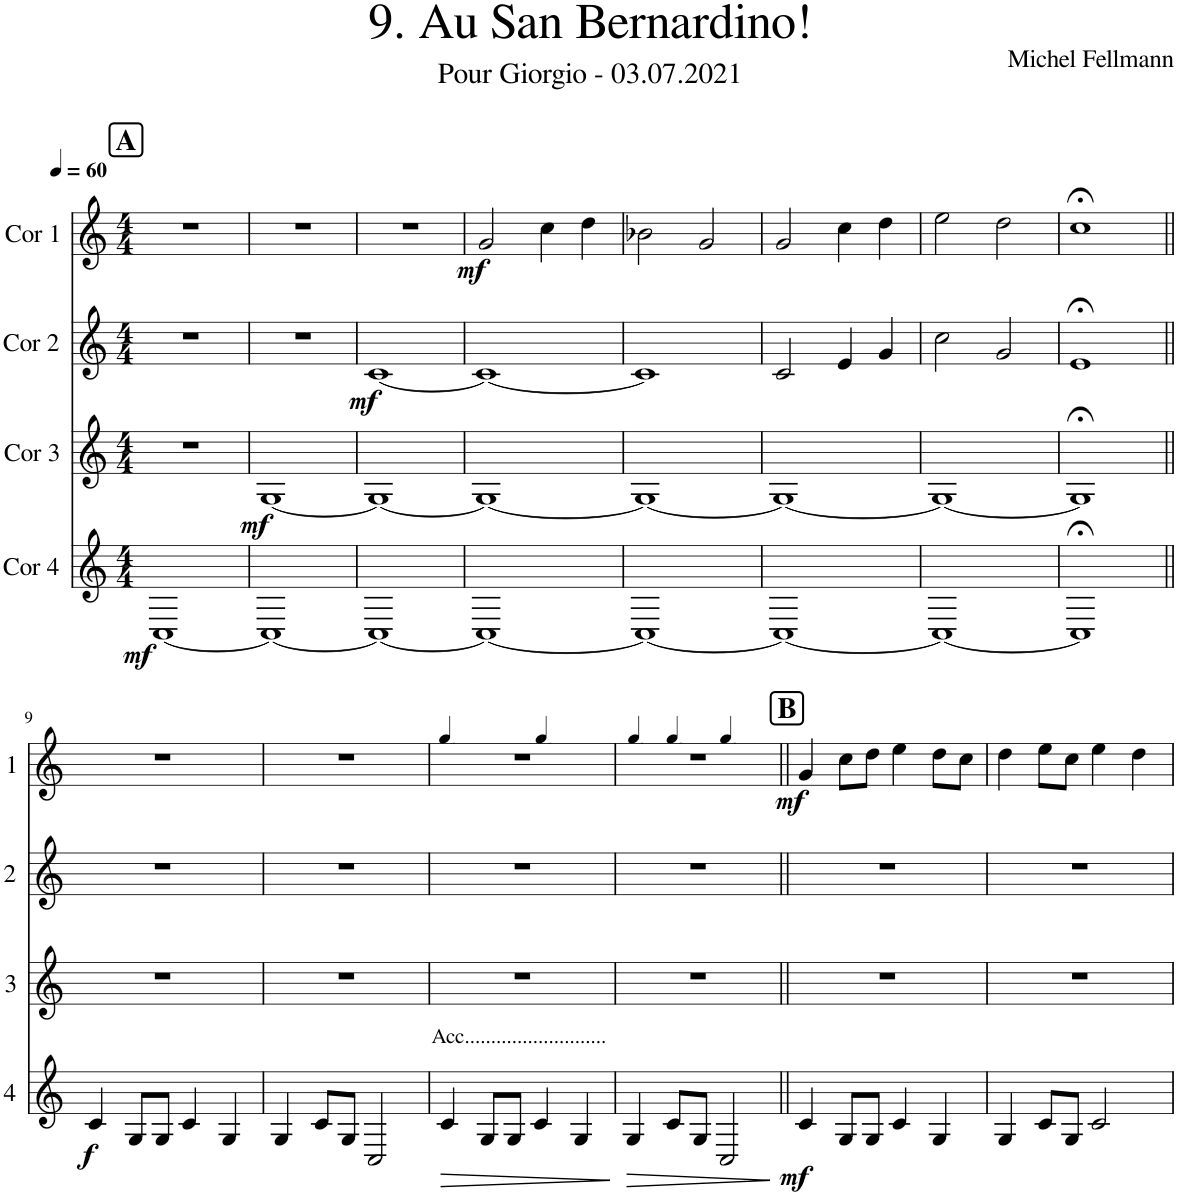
**kern	**dynam	**kern	**dynam	**kern	**dynam	**kern	**dynam
*part4	*part4	*part3	*part3	*part2	*part2	*part1	*part1
*staff4	*staff4	*staff3	*staff3	*staff2	*staff2	*staff1	*staff1
*I"Cor 4	*	*I"Cor 3	*	*I"Cor 2	*	*I"Cor 1	*
*clefG2	*	*clefG2	*	*clefG2	*	*clefG2	*
*Trd4c7	*	*Trd4c7	*	*Trd4c7	*	*Trd4c7	*
*k[]	*	*k[]	*	*k[]	*	*k[]	*
*M4/4	*	*M4/4	*	*M4/4	*	*M4/4	*
*MM60	*	*MM60	*	*MM60	*	*MM60	*
!!LO:REH:place=s1:a:B:cj:fs=14:t=A
=1	=1	=1	=1	=1	=1	=1	=1
!	!LO:DY:b	!	!	!	!	!	!
[1C	mf	1r	.	1r	.	1r	.
=2	=2	=2	=2	=2	=2	=2	=2
!	!	!	!LO:DY:b	!	!	!	!
1C_	.	[1G	mf	1r	.	1r	.
=3	=3	=3	=3	=3	=3	=3	=3
!	!	!	!	!	!LO:DY:b	!	!
1C_	.	1G_	.	[1c	mf	1r	.
=4	=4	=4	=4	=4	=4	=4	=4
!	!	!	!	!	!	!	!LO:DY:b
1C_	.	1G_	.	1c_	.	2g/	mf
.	.	.	.	.	.	4cc\	.
.	.	.	.	.	.	4dd\	.
=5	=5	=5	=5	=5	=5	=5	=5
1C_	.	1G_	.	1c]	.	2b-X\	.
.	.	.	.	.	.	2g/	.
=6	=6	=6	=6	=6	=6	=6	=6
1C_	.	1G_	.	2c/	.	2g/	.
.	.	.	.	4e/	.	4cc\	.
.	.	.	.	4g/	.	4dd\	.
=7	=7	=7	=7	=7	=7	=7	=7
1C_	.	1G_	.	2cc\	.	2ee\	.
.	.	.	.	2g/	.	2dd\	.
=8	=8	=8	=8	=8	=8	=8	=8
1C;<]	.	1G;<]	.	1e;<	.	1cc;<	.
!!LO:LB:g=z
=9||	=9||	=9||	=9||	=9||	=9||	=9||	=9||
!	!LO:DY:b	!	!	!	!	!	!
4c/	f	1r	.	1r	.	1r	.
8G/L	.	.	.	.	.	.	.
8G/J	.	.	.	.	.	.	.
4c/	.	.	.	.	.	.	.
4G/	.	.	.	.	.	.	.
=10	=10	=10	=10	=10	=10	=10	=10
4G/	.	1r	.	1r	.	1r	.
8c/L	.	.	.	.	.	.	.
8G/J	.	.	.	.	.	.	.
2C/	.	.	.	.	.	.	.
=11	=11	=11	=11	=11	=11	=11	=11
*	*	*	*	*	*	*MM62	*
!LO:TX:a:t=Acc...........................	!	!	!	!	!	!	!
!	!LO:HP:b	!	!	!	!	!	!
*	*	*	*	*	*	*^	*
4c/	>	1r	.	1r	.	1r	2ryy	.
8G/L	.	.	.	.	.	.	.	.
8G/J	.	.	.	.	.	.	.	.
*	*	*	*	*	*	*MM65	*	*
4c/	.	.	.	.	.	.	2ryy	.
4G/	.	.	.	.	.	.	.	.
.	]	.	.	.	.	.	.	.
*	*	*	*	*	*	*v	*v	*
=12	=12	=12	=12	=12	=12	=12	=12
*	*	*	*	*	*	*MM69	*
*	*	*	*	*	*	*^	*
!	!LO:HP:b	!	!	!	!	!	!	!
*	*	*	*	*	*	*	*^	*
4G/	>	1r	.	1r	.	1r	4ryy	2ryy	.
*	*	*	*	*	*	*MM74	*	*	*
8c/L	.	.	.	.	.	.	2.ryy	.	.
8G/J	.	.	.	.	.	.	.	.	.
*	*	*	*	*	*	*MM80	*	*	*
2C/	.	.	.	.	.	.	.	2ryy	.
.	]	.	.	.	.	.	.	.	.
!!LO:REH:place=s1:a:B:cj:fs=14:t=B
=13||	=13||	=13||	=13||	=13||	=13||	=13||	=13||	=13||	=13||
!	!LO:DY:b	!	!	!	!	!	!	!	!LO:DY:b
*	*	*	*	*	*	*v	*v	*v	*
4c/	mf	1r	.	1r	.	4g/	mf
8G/L	.	.	.	.	.	8cc\L	.
8G/J	.	.	.	.	.	8dd\J	.
4c/	.	.	.	.	.	4ee\	.
4G/	.	.	.	.	.	8dd\L	.
.	.	.	.	.	.	8cc\J	.
=14	=14	=14	=14	=14	=14	=14	=14
4G/	.	1r	.	1r	.	4dd\	.
8c/L	.	.	.	.	.	8ee\L	.
8G/J	.	.	.	.	.	8cc\J	.
2c/	.	.	.	.	.	4ee\	.
.	.	.	.	.	.	4dd\	.
=	=	=	=	=	=	=	=
*-	*-	*-	*-	*-	*-	*-	*-
